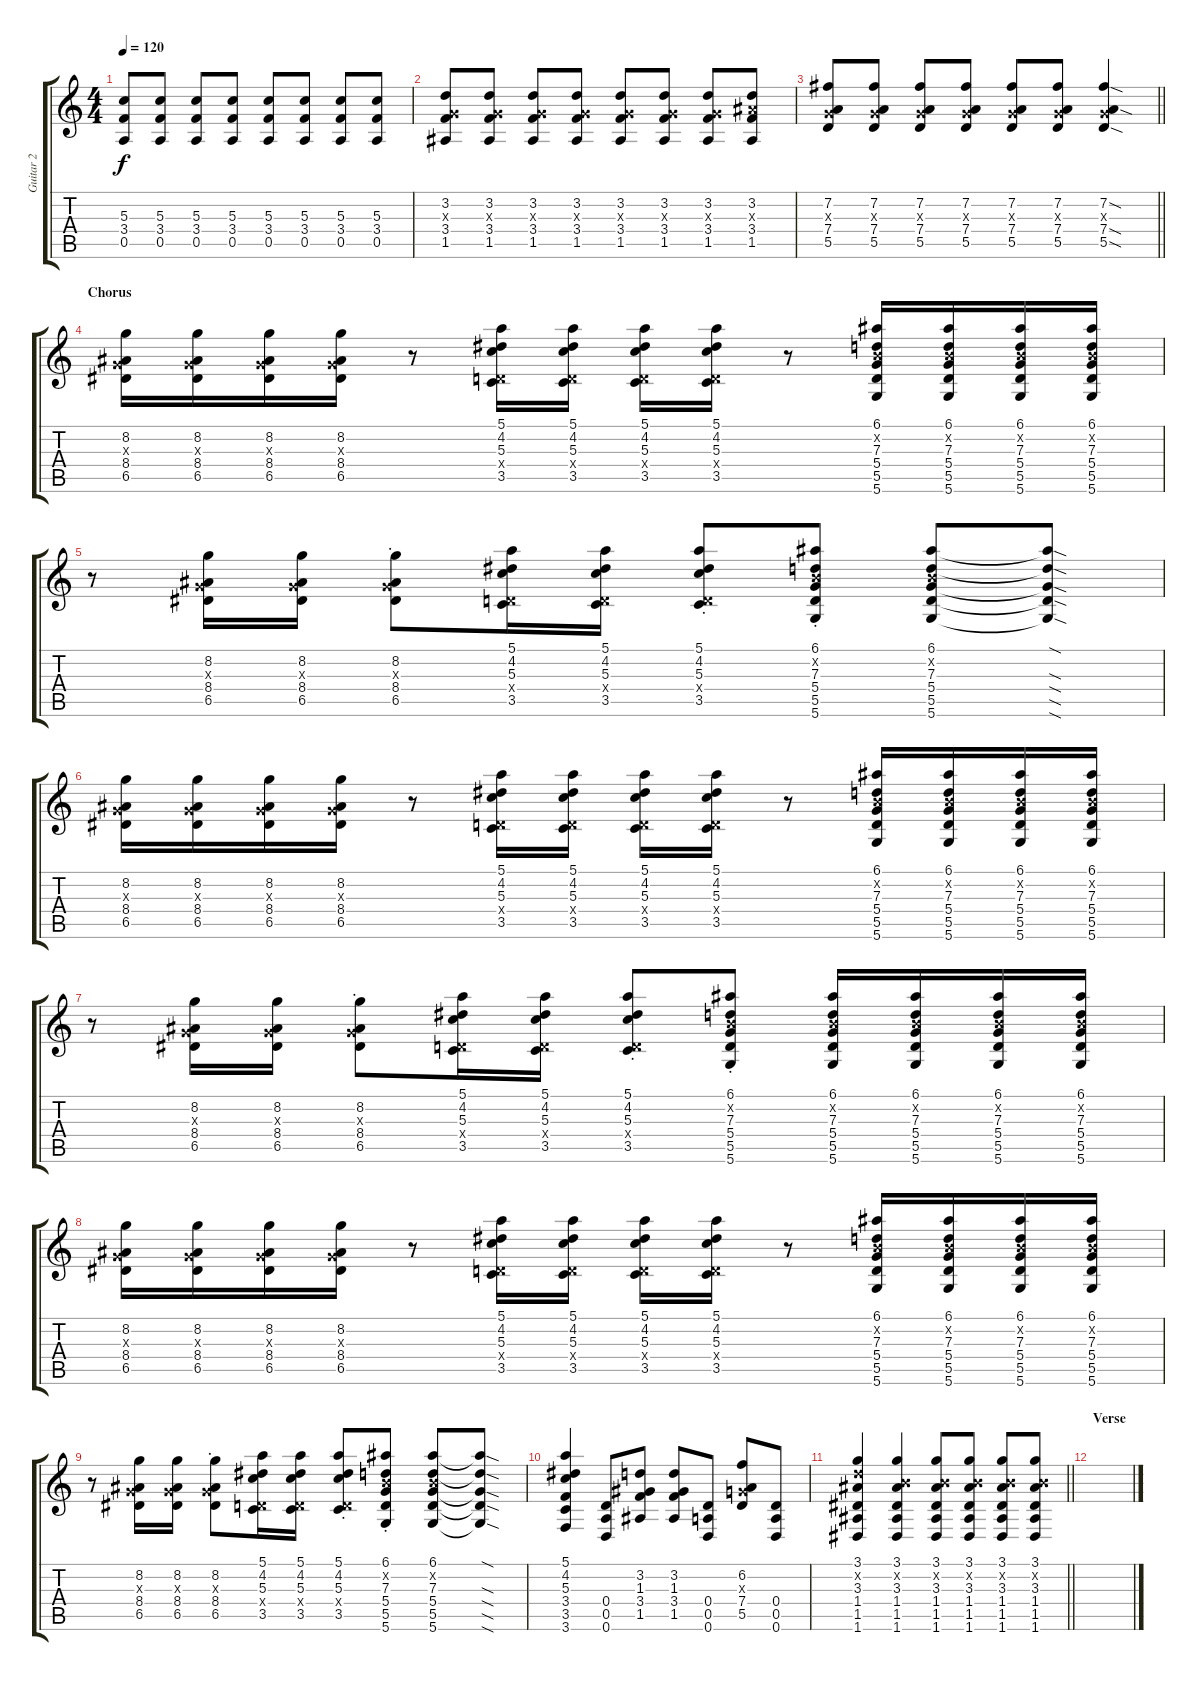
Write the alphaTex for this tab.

\track ("Guitar 2" "Guitar 2") {instrument overdrivenguitar}
\staff {score tabs}
\tuning (E4 B3 G3 D3 A2 D2) {hide}
\ts (4 4)
\tempo 120
\clef g2
\ks c
(5.3 3.4 0.5).8{dy f} (5.3 3.4 0.5).8 (5.3 3.4 0.5).8 (5.3 3.4 0.5).8 (5.3 3.4 0.5).8 (5.3 3.4 0.5).8 (5.3 3.4 0.5).8 (5.3 3.4 0.5).8 |
(3.2 0.3{x} 3.4 1.5).8 (3.2 0.3{x} 3.4 1.5).8 (3.2 0.3{x} 3.4 1.5).8 (3.2 0.3{x} 3.4 1.5).8 (3.2 0.3{x} 3.4 1.5).8 (3.2 0.3{x} 3.4 1.5).8 (3.2 0.3{x} 3.4 1.5).8 (3.2 3.3{x} 3.4 1.5).8 |
\barLineRight lightlight
(7.2 0.3{x} 7.4 5.5).8 (7.2 0.3{x} 7.4 5.5).8 (7.2 0.3{x} 7.4 5.5).8 (7.2 0.3{x} 7.4 5.5).8 (7.2 0.3{x} 7.4 5.5).8 (7.2 0.3{x} 7.4 5.5).8 (7.2{sod} 0.3{x} 7.4{sod} 5.5{sod}).4 |
\section ("" "Chorus")
(8.2 0.3{x} 8.4 6.5).16 (8.2 0.3{x} 8.4 6.5).16 (8.2 0.3{x} 8.4 6.5).16 (8.2 0.3{x} 8.4 6.5).16 r.8 (5.1 4.2 5.3 0.4{x} 3.5).16 (5.1 4.2 5.3 0.4{x} 3.5).16 (5.1 4.2 5.3 0.4{x} 3.5).16 (5.1 4.2 5.3 0.4{x} 3.5).16 r.8 (6.1 0.2{x} 7.3 5.4 5.5 5.6).16 (6.1 0.2{x} 7.3 5.4 5.5 5.6).16 (6.1 0.2{x} 7.3 5.4 5.5 5.6).16 (6.1 0.2{x} 7.3 5.4 5.5 5.6).16 |
r.8 (8.2 0.3{x} 8.4 6.5).16 (8.2 0.3{x} 8.4 6.5).16 (8.2{st} 0.3{x} 8.4{st} 6.5{st}).8 (5.1 4.2 5.3 0.4{x} 3.5).16 (5.1 4.2 5.3 0.4{x} 3.5).16 (5.1{st} 4.2{st} 5.3{st} 0.4{x} 3.5{st}).8 (6.1{st} 0.2{x} 7.3{st} 5.4{st} 5.5{st} 5.6{st}).8 (6.1 0.2{x} 7.3 5.4 5.5 5.6).8 (6.1{sod t} 7.3{sod t} 5.4{sod t} 5.5{sod t} 5.6{sod t}).8 |
(8.2 0.3{x} 8.4 6.5).16 (8.2 0.3{x} 8.4 6.5).16 (8.2 0.3{x} 8.4 6.5).16 (8.2 0.3{x} 8.4 6.5).16 r.8 (5.1 4.2 5.3 0.4{x} 3.5).16 (5.1 4.2 5.3 0.4{x} 3.5).16 (5.1 4.2 5.3 0.4{x} 3.5).16 (5.1 4.2 5.3 0.4{x} 3.5).16 r.8 (6.1 0.2{x} 7.3 5.4 5.5 5.6).16 (6.1 0.2{x} 7.3 5.4 5.5 5.6).16 (6.1 0.2{x} 7.3 5.4 5.5 5.6).16 (6.1 0.2{x} 7.3 5.4 5.5 5.6).16 |
r.8 (8.2 0.3{x} 8.4 6.5).16 (8.2 0.3{x} 8.4 6.5).16 (8.2{st} 0.3{x} 8.4{st} 6.5{st}).8 (5.1 4.2 5.3 0.4{x} 3.5).16 (5.1 4.2 5.3 0.4{x} 3.5).16 (5.1{st} 4.2{st} 5.3{st} 0.4{x} 3.5{st}).8 (6.1{st} 0.2{x} 7.3{st} 5.4{st} 5.5{st} 5.6{st}).8 (6.1 0.2{x} 7.3 5.4 5.5 5.6).16 (6.1 0.2{x} 7.3 5.4 5.5 5.6).16 (6.1 0.2{x} 7.3 5.4 5.5 5.6).16 (6.1 0.2{x} 7.3 5.4 5.5 5.6).16 |
(8.2 0.3{x} 8.4 6.5).16 (8.2 0.3{x} 8.4 6.5).16 (8.2 0.3{x} 8.4 6.5).16 (8.2 0.3{x} 8.4 6.5).16 r.8 (5.1 4.2 5.3 0.4{x} 3.5).16 (5.1 4.2 5.3 0.4{x} 3.5).16 (5.1 4.2 5.3 0.4{x} 3.5).16 (5.1 4.2 5.3 0.4{x} 3.5).16 r.8 (6.1 0.2{x} 7.3 5.4 5.5 5.6).16 (6.1 0.2{x} 7.3 5.4 5.5 5.6).16 (6.1 0.2{x} 7.3 5.4 5.5 5.6).16 (6.1 0.2{x} 7.3 5.4 5.5 5.6).16 |
r.8 (8.2 0.3{x} 8.4 6.5).16 (8.2 0.3{x} 8.4 6.5).16 (8.2{st} 0.3{x} 8.4{st} 6.5{st}).8 (5.1 4.2 5.3 0.4{x} 3.5).16 (5.1 4.2 5.3 0.4{x} 3.5).16 (5.1{st} 4.2{st} 5.3{st} 0.4{x} 3.5{st}).8 (6.1{st} 0.2{x} 7.3{st} 5.4{st} 5.5{st} 5.6{st}).8 (6.1 0.2{x} 7.3 5.4 5.5 5.6).8 (6.1{sod t} 7.3{sod t} 5.4{sod t} 5.5{sod t} 5.6{sod t}).8 |
(5.1 4.2 5.3 3.4 3.5 3.6).4 (0.4 0.5 0.6).8 (3.2 1.3 3.4 1.5).8 (3.2 1.3 3.4 1.5).8 (0.4 0.5 0.6).8 (6.2 0.3{x} 7.4 5.5).8 (0.4 0.5 0.6).8 |
\barLineRight lightlight
(3.1 3.2{x} 3.3 1.4 1.5 1.6).4 (3.1 0.2{x} 3.3 1.4 1.5 1.6).4 (3.1 0.2{x} 3.3 1.4 1.5 1.6).8 (3.1 0.2{x} 3.3 1.4 1.5 1.6).8 (3.1 0.2{x} 3.3 1.4 1.5 1.6).8 (3.1 0.2{x} 3.3 1.4 1.5 1.6).8 |
\section ("" "Verse")
